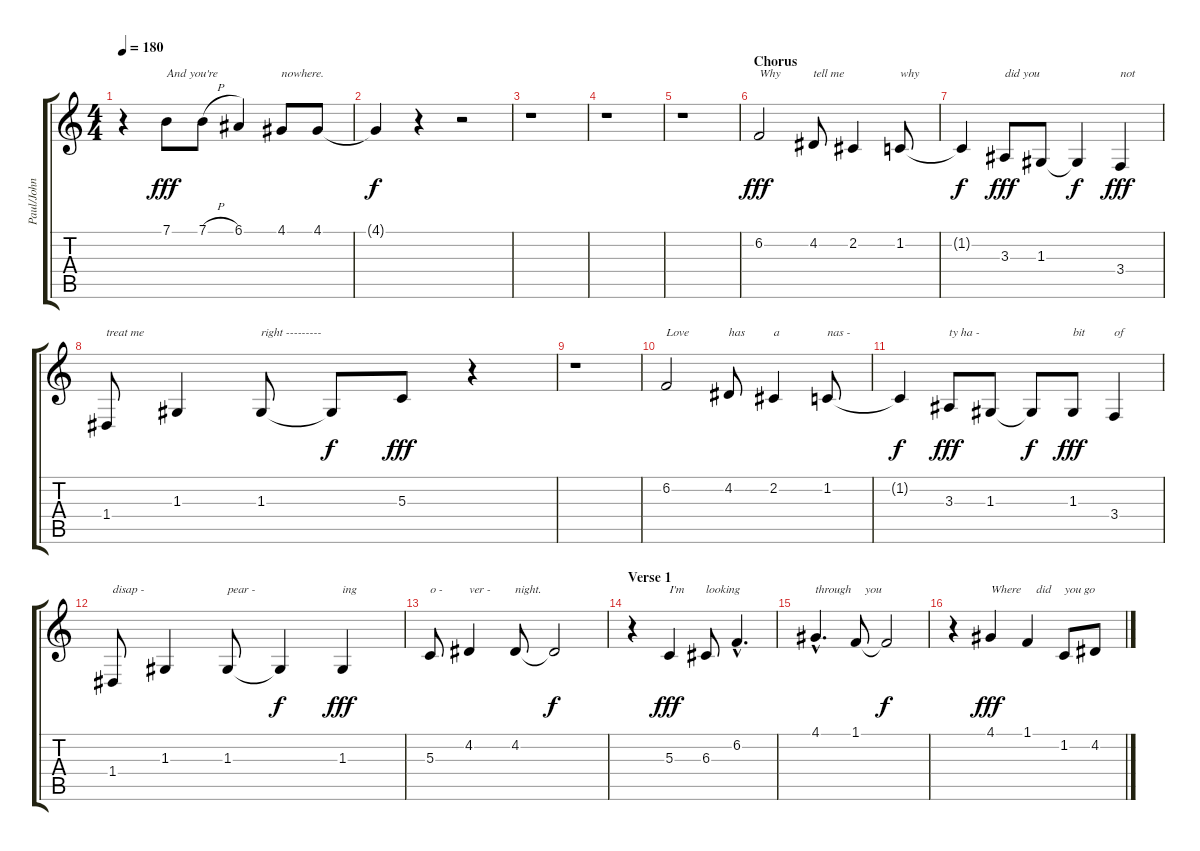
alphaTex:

\track ("Paul/John" "Paul/John") {instrument clarinet}
\staff {score tabs}
\tuning (E4 B3 G3 D3 A2 E2) {hide}
\ts (4 4)
\tempo 180
\clef g2
\ks c
r.4{dy f} 7.1.8{txt "And you're" dy fff volume 16 instrument baritonesax} 7.1{h}.8 6.1.4 4.1.8{txt "nowhere."} 4.1.8 |
4.1{t}.4{dy f} r.4 r.2 |
r.1 |
r.1 |
r.1 |
\section ("" "Chorus")
6.2.2{txt "Why" dy fff instrument clarinet} 4.2.8{txt "tell me"} 2.2.4 1.2.8{txt "why"} |
1.2{t}.4{dy f} 3.3.8{txt "did you" dy fff} 1.3.8 1.3{t}.4{dy f} 3.4.4{txt "not" dy fff} |
1.4.8{txt "treat me"} 1.3.4 1.3.8{txt "right ---------"} 1.3{t}.8{dy f} 5.3.8{dy fff} r.4 |
r.1 |
6.2.2{txt "Love"} 4.2.8{txt "has"} 2.2.4{txt "a"} 1.2.8{txt "nas -"} |
1.2{t}.4{dy f} 3.3.8{txt "ty ha -" dy fff} 1.3.8 1.3{t}.8{dy f} 1.3.8{txt "bit" dy fff} 3.4.4{txt "of"} |
1.4.8{txt "disap -"} 1.3.4 1.3.8{txt "pear -"} 1.3{t}.4{dy f} 1.3.4{txt "ing" dy fff} |
5.3.8{txt "o -"} 4.2.4{txt "ver -"} 4.2.8{txt "night."} 4.2{t}.2{dy f} |
\section ("" "Verse 1")
r.4 5.3.4{txt "I'm" dy fff} 6.3.8{txt "looking"} 6.2{hac}.4{d} |
4.1{hac}.4{d txt "through"} 1.1.8{txt "   you"} 1.1{t}.2{dy f} |
r.4 4.1.4{txt "Where" dy fff} 1.1.4{txt "   did"} 1.2.8{txt "you go"} 4.2.8
